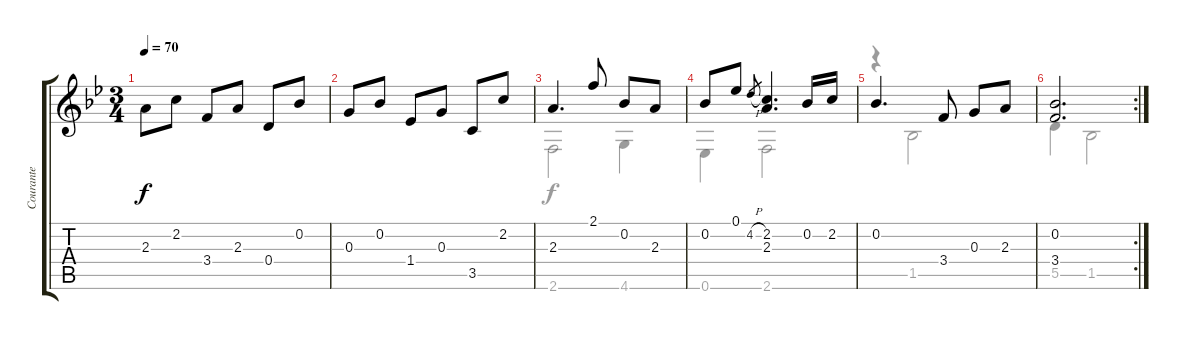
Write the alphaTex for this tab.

\track ("Courante" "Courante") {instrument acousticguitarnylon}
\staff {score tabs}
\tuning (Eb4 Bb3 G3 D3 A2 Eb2) {hide}
\voice
\ts (3 4)
\tempo 70
\clef g2
\ks bb
2.3.8{dy f} 2.2.8 3.4.8 2.3.8 0.4.8 0.2.8 |
0.3.8 0.2.8 1.4.8 0.3.8 3.5.8 2.2.8 |
2.3.4{d} 2.1.8 0.2.8 2.3.8 |
0.2.8 0.1.8 4.2{h}.8{gr} (2.2 2.3).4{d} 0.2.16 2.2.16 |
0.2.4{d} 3.4.8 0.3.8 2.3.8 |
\rc 2
(0.2 3.4).2{d}
\voice
\clef g2
\ottava regular
\simile none
\ks bb
|
|
2.6.2 4.6.4 |
0.6.4 2.6.2 |
r.4 1.5.2 |
5.5.4 1.5.2
